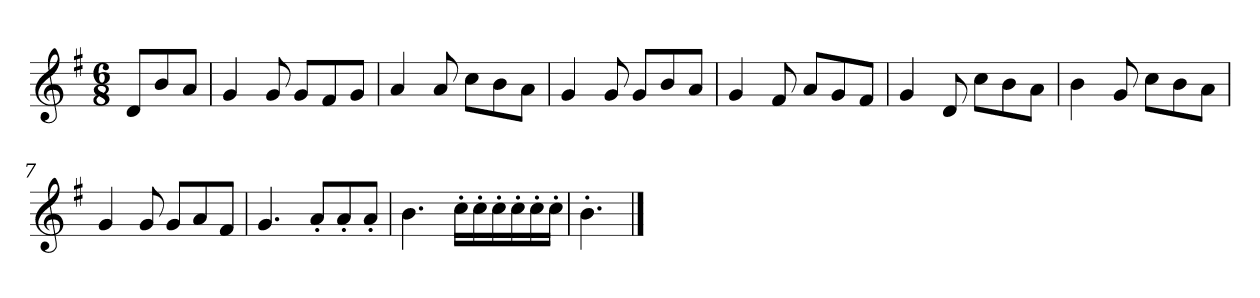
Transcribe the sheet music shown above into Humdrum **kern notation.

**kern
*part1
*staff1
*clefG2
*k[f#]
*G:
*M6/8
*MM120
=
8d/L
8b/
8a/J
=1
4g
8g
8g/L
8f#/
8g/J
=2
4a
8a
8cc\L
8b\
8a\J
=3
4g
8g
8g/L
8b/
8a/J
=4
4g
8f#
8a/L
8g/
8f#/J
=5
4g
8d
8cc\L
8b\
8a\J
=6
4b
8g
8cc\L
8b\
8a\J
=7
4g
8g
8g/L
8a/
8f#/J
=8
4.g
8a'/L
8a'/
8a'/J
=9
4.b
16cc'\LL
16cc'\
16cc'\
16cc'\
16cc'\
16cc'\JJ
=10
4.b'
==
*-
